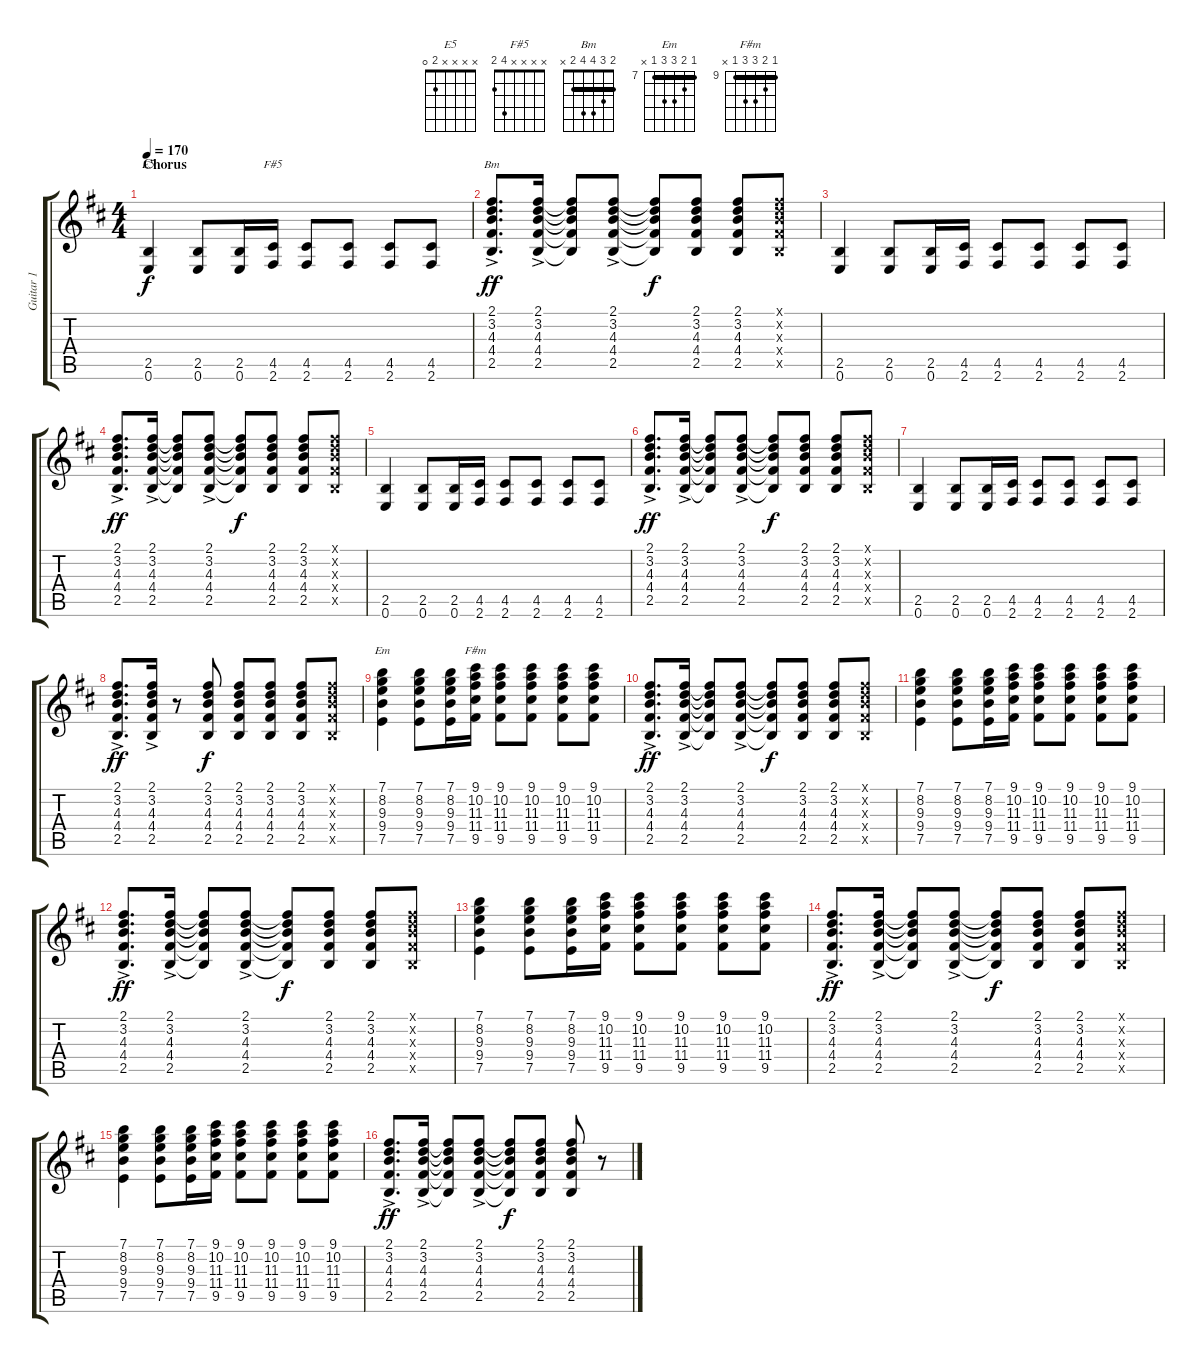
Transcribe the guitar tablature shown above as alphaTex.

\track ("Guitar 1" "Guitar 1") {instrument overdrivenguitar}
\staff {score tabs}
\tuning (E4 B3 G3 D3 A2 E2) {hide}
\chord ("E5" x x x x 2 0)
\chord ("F#5" x x x x 4 2)
\chord ("Bm" 2 3 4 4 2 x) {barre 2}
\chord ("Em" 7 8 9 9 7 x) {firstfret 7 barre 7}
\chord ("F#m" 9 10 11 11 9 x) {firstfret 9 barre 9}
\ts (4 4)
\section ("" "Chorus")
\tempo 170
\clef g2
\ks d
(2.5 0.6).4{ch "E5" dy f} (2.5 0.6).8 (2.5 0.6).16 (4.5 2.6).16{ch "F#5"} (4.5 2.6).8 (4.5 2.6).8 (4.5 2.6).8 (4.5 2.6).8 |
(2.1 3.2 4.3 4.4 2.5{ac}).8{d ch "Bm" dy ff} (2.1 3.2 4.3 4.4 2.5{ac}).16 (2.1{t} 3.2{t} 4.3{t} 4.4{t} 2.5{t}).8 (2.1 3.2 4.3 4.4 2.5{ac}).8 (2.1{t} 3.2{t} 4.3{t} 4.4{t} 2.5{t}).8{dy f} (2.1 3.2 4.3 4.4 2.5).8 (2.1 3.2 4.3 4.4 2.5).8 (2.1{x} 3.2{x} 4.3{x} 4.4{x} 2.5{x}).8 |
(2.5 0.6).4 (2.5 0.6).8 (2.5 0.6).16 (4.5 2.6).16 (4.5 2.6).8 (4.5 2.6).8 (4.5 2.6).8 (4.5 2.6).8 |
(2.1 3.2 4.3 4.4 2.5{ac}).8{d dy ff} (2.1 3.2 4.3 4.4 2.5{ac}).16 (2.1{t} 3.2{t} 4.3{t} 4.4{t} 2.5{t}).8 (2.1 3.2 4.3 4.4 2.5{ac}).8 (2.1{t} 3.2{t} 4.3{t} 4.4{t} 2.5{t}).8{dy f} (2.1 3.2 4.3 4.4 2.5).8 (2.1 3.2 4.3 4.4 2.5).8 (2.1{x} 3.2{x} 4.3{x} 4.4{x} 2.5{x}).8 |
(2.5 0.6).4 (2.5 0.6).8 (2.5 0.6).16 (4.5 2.6).16 (4.5 2.6).8 (4.5 2.6).8 (4.5 2.6).8 (4.5 2.6).8 |
(2.1 3.2 4.3 4.4 2.5{ac}).8{d dy ff} (2.1 3.2 4.3 4.4 2.5{ac}).16 (2.1{t} 3.2{t} 4.3{t} 4.4{t} 2.5{t}).8 (2.1 3.2 4.3 4.4 2.5{ac}).8 (2.1{t} 3.2{t} 4.3{t} 4.4{t} 2.5{t}).8{dy f} (2.1 3.2 4.3 4.4 2.5).8 (2.1 3.2 4.3 4.4 2.5).8 (2.1{x} 3.2{x} 4.3{x} 4.4{x} 2.5{x}).8 |
(2.5 0.6).4 (2.5 0.6).8 (2.5 0.6).16 (4.5 2.6).16 (4.5 2.6).8 (4.5 2.6).8 (4.5 2.6).8 (4.5 2.6).8 |
(2.1 3.2 4.3 4.4 2.5{ac}).8{d dy ff} (2.1 3.2 4.3 4.4 2.5{ac}).16 r.8 (2.1 3.2 4.3 4.4 2.5).8{dy f} (2.1 3.2 4.3 4.4 2.5).8 (2.1 3.2 4.3 4.4 2.5).8 (2.1 3.2 4.3 4.4 2.5).8 (2.1{x} 3.2{x} 4.3{x} 4.4{x} 2.5{x}).8 |
(7.1 8.2 9.3 9.4 7.5).4{ch "Em"} (7.1 8.2 9.3 9.4 7.5).8 (7.1 8.2 9.3 9.4 7.5).16 (9.1 10.2 11.3 11.4 9.5).16{ch "F#m"} (9.1 10.2 11.3 11.4 9.5).8 (9.1 10.2 11.3 11.4 9.5).8 (9.1 10.2 11.3 11.4 9.5).8 (9.1 10.2 11.3 11.4 9.5).8 |
(2.1 3.2 4.3 4.4 2.5{ac}).8{d dy ff} (2.1 3.2 4.3 4.4 2.5{ac}).16 (2.1{t} 3.2{t} 4.3{t} 4.4{t} 2.5{t}).8 (2.1 3.2 4.3 4.4 2.5{ac}).8 (2.1{t} 3.2{t} 4.3{t} 4.4{t} 2.5{t}).8{dy f} (2.1 3.2 4.3 4.4 2.5).8 (2.1 3.2 4.3 4.4 2.5).8 (2.1{x} 3.2{x} 4.3{x} 4.4{x} 2.5{x}).8 |
(7.1 8.2 9.3 9.4 7.5).4 (7.1 8.2 9.3 9.4 7.5).8 (7.1 8.2 9.3 9.4 7.5).16 (9.1 10.2 11.3 11.4 9.5).16 (9.1 10.2 11.3 11.4 9.5).8 (9.1 10.2 11.3 11.4 9.5).8 (9.1 10.2 11.3 11.4 9.5).8 (9.1 10.2 11.3 11.4 9.5).8 |
(2.1 3.2 4.3 4.4 2.5{ac}).8{d dy ff} (2.1 3.2 4.3 4.4 2.5{ac}).16 (2.1{t} 3.2{t} 4.3{t} 4.4{t} 2.5{t}).8 (2.1 3.2 4.3 4.4 2.5{ac}).8 (2.1{t} 3.2{t} 4.3{t} 4.4{t} 2.5{t}).8{dy f} (2.1 3.2 4.3 4.4 2.5).8 (2.1 3.2 4.3 4.4 2.5).8 (2.1{x} 3.2{x} 4.3{x} 4.4{x} 2.5{x}).8 |
(7.1 8.2 9.3 9.4 7.5).4 (7.1 8.2 9.3 9.4 7.5).8 (7.1 8.2 9.3 9.4 7.5).16 (9.1 10.2 11.3 11.4 9.5).16 (9.1 10.2 11.3 11.4 9.5).8 (9.1 10.2 11.3 11.4 9.5).8 (9.1 10.2 11.3 11.4 9.5).8 (9.1 10.2 11.3 11.4 9.5).8 |
(2.1 3.2 4.3 4.4 2.5{ac}).8{d dy ff} (2.1 3.2 4.3 4.4 2.5{ac}).16 (2.1{t} 3.2{t} 4.3{t} 4.4{t} 2.5{t}).8 (2.1 3.2 4.3 4.4 2.5{ac}).8 (2.1{t} 3.2{t} 4.3{t} 4.4{t} 2.5{t}).8{dy f} (2.1 3.2 4.3 4.4 2.5).8 (2.1 3.2 4.3 4.4 2.5).8 (2.1{x} 3.2{x} 4.3{x} 4.4{x} 2.5{x}).8 |
(7.1 8.2 9.3 9.4 7.5).4 (7.1 8.2 9.3 9.4 7.5).8 (7.1 8.2 9.3 9.4 7.5).16 (9.1 10.2 11.3 11.4 9.5).16 (9.1 10.2 11.3 11.4 9.5).8 (9.1 10.2 11.3 11.4 9.5).8 (9.1 10.2 11.3 11.4 9.5).8 (9.1 10.2 11.3 11.4 9.5).8 |
(2.1 3.2 4.3 4.4 2.5{ac}).8{d dy ff} (2.1 3.2 4.3 4.4 2.5{ac}).16 (2.1{t} 3.2{t} 4.3{t} 4.4{t} 2.5{t}).8 (2.1 3.2 4.3 4.4 2.5{ac}).8 (2.1{t} 3.2{t} 4.3{t} 4.4{t} 2.5{t}).8{dy f} (2.1 3.2 4.3 4.4 2.5).8 (2.1 3.2 4.3 4.4 2.5).8 r.8
